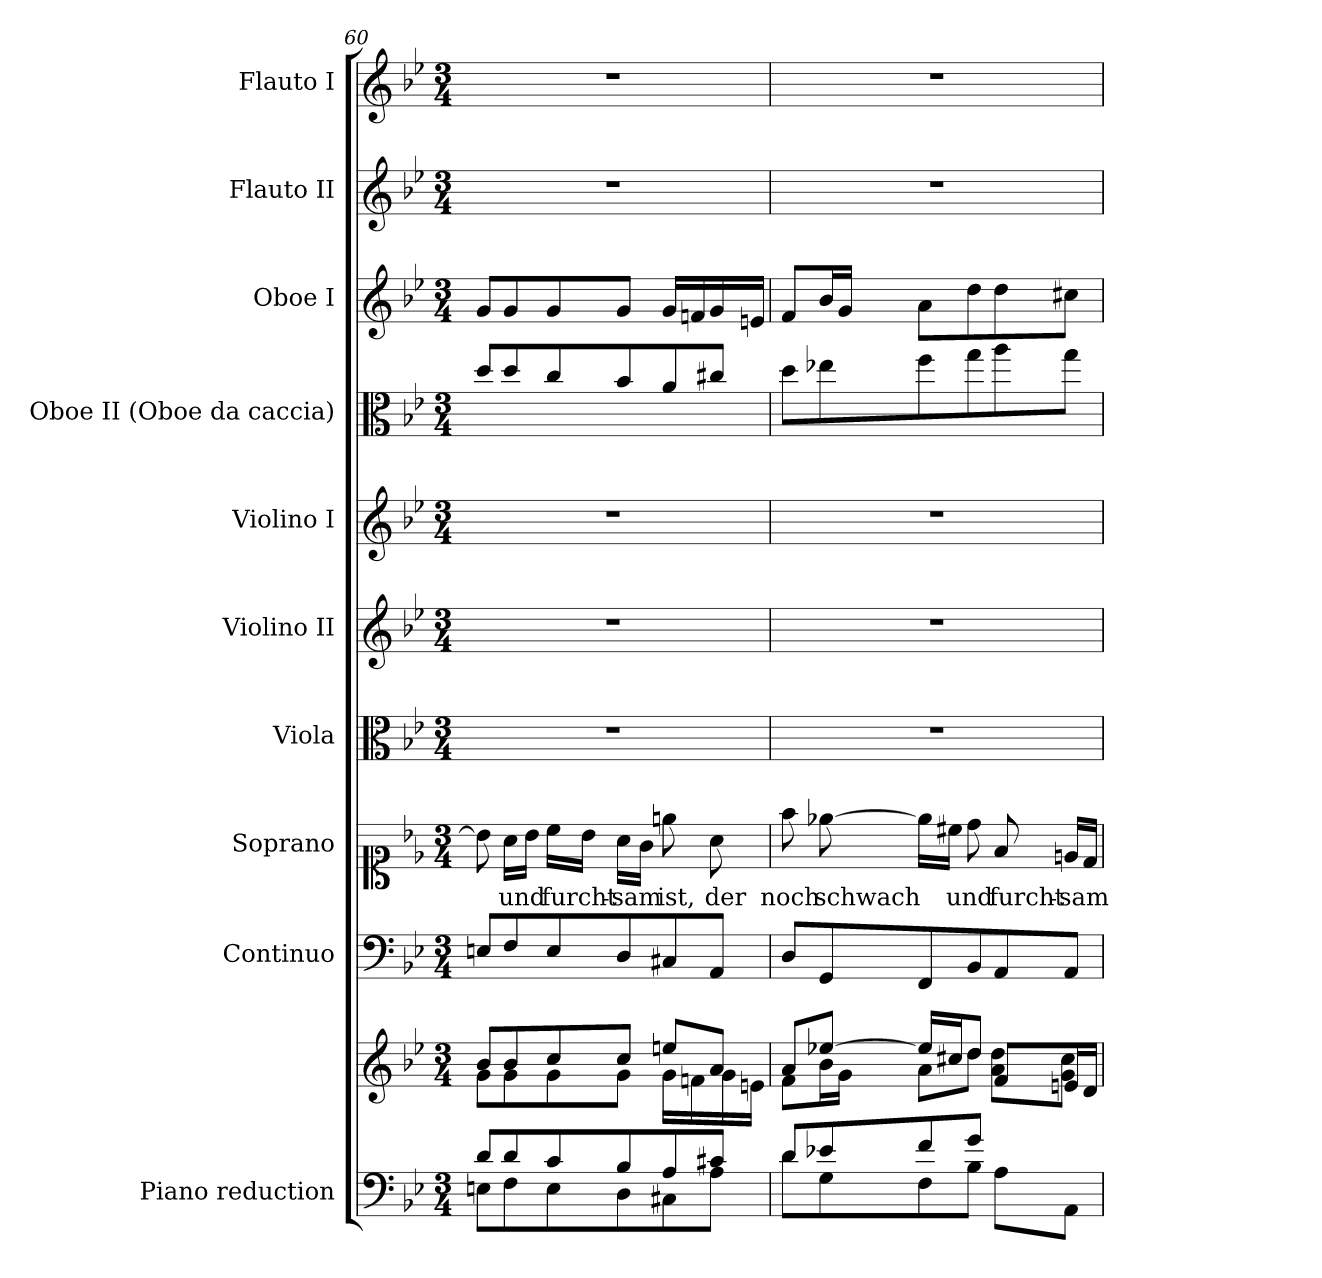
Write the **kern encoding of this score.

**kern	**kern	**kern	**kern	**text	**kern	**kern	**kern	**kern	**kern	**kern	**kern
*part10	*part10	*part9	*part8	*part8	*part7	*part6	*part5	*part4	*part3	*part2	*part1
*staff11	*staff10	*staff9	*staff8	*staff8	*staff7	*staff6	*staff5	*staff4	*staff3	*staff2	*staff1
*I"Piano reduction	*	*I"Continuo	*I"Soprano	*	*I"Viola	*I"Violino II	*I"Violino I	*I"Oboe II (Oboe da caccia)	*I"Oboe I	*I"Flauto II	*I"Flauto I
*I'Pno	*	*	*	*	*I'Vla	*I'Vln	*I'Vln	*	*I'Ob	*I'Fl	*I'Fl
!!LO:PB:g=z
*clefF4	*clefG2	*clefF4	*clefC1	*	*clefC3	*clefG2	*clefG2	*clefC3	*clefG2	*clefG2	*clefG2
*	*	*	*	*	*	*	*	*ITrd12c21	*	*	*
*k[b-e-]	*k[b-e-]	*k[b-e-]	*k[b-e-]	*	*k[b-e-]	*k[b-e-]	*k[b-e-]	*k[b-e-]	*k[b-e-]	*k[b-e-]	*k[b-e-]
*M3/4	*M3/4	*M3/4	*M3/4	*	*M3/4	*M3/4	*M3/4	*M3/4	*M3/4	*M3/4	*M3/4
=60	=60	=60	=60	=60	=60	=60	=60	=60	=60	=60	=60
*^	*^	*	*	*	*	*	*	*	*	*	*
8d/L	8En\L	8b-/L	8g\L	8En/L	8b-\]	.	2.r	2.r	2.r	8d/L	8g/L	2.r	2.r
!	!	!	!	!	!	!LO:LY:b	!	!	!	!	!	!	!
8d/	8F\	8b-/	8g\	8F/	16a\LL	und	.	.	.	8d/	8g/	.	.
.	.	.	.	.	16b-\JJ	.	.	.	.	.	.	.	.
!	!	!	!	!	!	!LO:LY:b	!	!	!	!	!	!	!
8c/	8E\	8cc/	8g\	8E/	16cc\LL	furcht-	.	.	.	8c/	8g/	.	.
.	.	.	.	.	16b-\JJ	.	.	.	.	.	.	.	.
!	!	!	!	!	!	!LO:LY:b	!	!	!	!	!	!	!
8B-/	8D\	8cc/J	8g\J	8D/	16a\LL	-sam	.	.	.	8B-/	8g/J	.	.
.	.	.	.	.	16g\JJ	.	.	.	.	.	.	.	.
!	!	!	!	!	!	!LO:LY:b	!	!	!	!	!	!	!
8A/	8C#X\	8een/L	16g\LL	8C#X/	8een\	ist,	.	.	.	8A/	16g/LL	.	.
.	.	.	16fn\	.	.	.	.	.	.	.	16fn/	.	.
!	!	!	!	!	!	!LO:LY:b	!	!	!	!	!	!	!
8c#X/J	8A\J	8a/J	16g\	8AA/J	8a\	der	.	.	.	8c#X/J	16g/	.	.
.	.	.	16en\JJ	.	.	.	.	.	.	.	16en/JJ	.	.
=61	=61	=61	=61	=61	=61	=61	=61	=61	=61	=61	=61	=61	=61
!	!	!	!	!	!	!LO:LY:b	!	!	!	!	!	!	!
8d/L	8d\L	8a/L	8f\L	8D/L	8ff\	noch	2.r	2.r	2.r	8d\L	8f/L	2.r	2.r
!	!	!	!	!	!	!LO:LY:b	!	!	!	!	!	!	!
8e-X/	8G\	[8ee-X/J	16b-\L	8GG/	[8ee-X\	schwach	.	.	.	8e-X\	16b-/L	.	.
.	.	.	16g\JJ	.	.	.	.	.	.	.	16g/JJ	.	.
8f/	8F\	16ee-/LL]	8a\L	8FF/	16ee-\LL]	.	.	.	.	8f\	8a\L	.	.
.	.	16cc#X/J	.	.	16cc#X\JJ	.	.	.	.	.	.	.	.
!	!	!	!	!	!	!LO:LY:b	!	!	!	!	!	!	!
8g/J	8B-\J	8dd/J	8dd\J	8BB-/	8dd\	und	.	.	.	8g\	8dd\	.	.
!	!	!	!	!	!	!LO:LY:b	!	!	!	!	!	!	!
4ryy	8A\L	8f/L	8a\ 8dd\L	8AA/	8f/	furcht-	.	.	.	8a\	8dd\	.	.
!	!	!	!	!	!	!LO:LY:b	!	!	!	!	!	!	!
.	8AA\J	16en/L	8g\ 8cc#\J	8AA/J	16en/LL	-sam	.	.	.	8g\J	8cc#X\J	.	.
.	.	16d/JJ	.	.	16d/JJ	.	.	.	.	.	.	.	.
*v	*v	*	*	*	*	*	*	*	*	*	*	*	*
*	*v	*v	*	*	*	*	*	*	*	*	*	*
=	=	=	=	=	=	=	=	=	=	=	=
*-	*-	*-	*-	*-	*-	*-	*-	*-	*-	*-	*-
